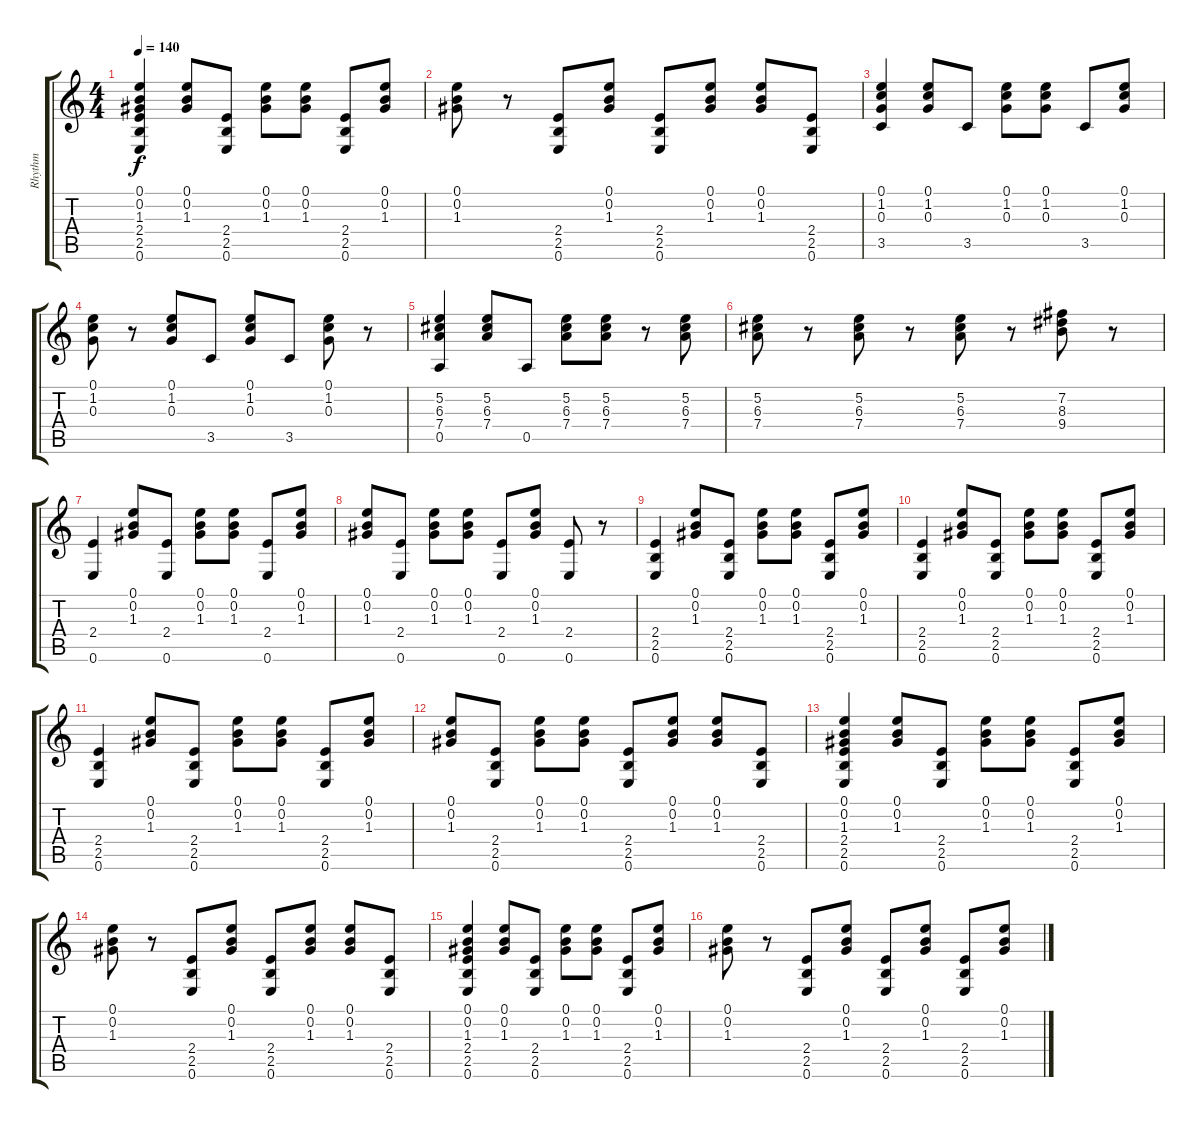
\track ("Rhythm" "Rhythm") {instrument acousticguitarsteel}
\staff {score tabs}
\tuning (E4 B3 G3 D3 A2 E2) {hide}
\ts (4 4)
\tempo 140
\clef g2
\ks c
(0.1 0.2 1.3 2.4 2.5 0.6).4{dy f} (0.1 0.2 1.3).8 (2.4 2.5 0.6).8 (0.1 0.2 1.3).8 (0.1 0.2 1.3).8 (2.4 2.5 0.6).8 (0.1 0.2 1.3).8 |
(0.1 0.2 1.3).8 r.8 (2.4 2.5 0.6).8 (0.1 0.2 1.3).8 (2.4 2.5 0.6).8 (0.1 0.2 1.3).8 (0.1 0.2 1.3).8 (2.4 2.5 0.6).8 |
(0.1 1.2 0.3 3.5).4 (0.1 1.2 0.3).8 3.5.8 (0.1 1.2 0.3).8 (0.1 1.2 0.3).8 3.5.8 (0.1 1.2 0.3).8 |
(0.1 1.2 0.3).8 r.8 (0.1 1.2 0.3).8 3.5.8 (0.1 1.2 0.3).8 3.5.8 (0.1 1.2 0.3).8 r.8 |
(5.2 6.3 7.4 0.5).4 (5.2 6.3 7.4).8 0.5.8 (5.2 6.3 7.4).8 (5.2 6.3 7.4).8 r.8 (5.2 6.3 7.4).8 |
(5.2 6.3 7.4).8 r.8 (5.2 6.3 7.4).8 r.8 (5.2 6.3 7.4).8 r.8 (7.2 8.3 9.4).8 r.8 |
(2.4 0.6).4 (0.1 0.2 1.3).8 (2.4 0.6).8 (0.1 0.2 1.3).8 (0.1 0.2 1.3).8 (2.4 0.6).8 (0.1 0.2 1.3).8 |
(0.1 0.2 1.3).8 (2.4 0.6).8 (0.1 0.2 1.3).8 (0.1 0.2 1.3).8 (2.4 0.6).8 (0.1 0.2 1.3).8 (2.4 0.6).8 r.8 |
(2.4 2.5 0.6).4 (0.1 0.2 1.3).8 (2.4 2.5 0.6).8 (0.1 0.2 1.3).8 (0.1 0.2 1.3).8 (2.4 2.5 0.6).8 (0.1 0.2 1.3).8 |
(2.4 2.5 0.6).4 (0.1 0.2 1.3).8 (2.4 2.5 0.6).8 (0.1 0.2 1.3).8 (0.1 0.2 1.3).8 (2.4 2.5 0.6).8 (0.1 0.2 1.3).8 |
(2.4 2.5 0.6).4 (0.1 0.2 1.3).8 (2.4 2.5 0.6).8 (0.1 0.2 1.3).8 (0.1 0.2 1.3).8 (2.4 2.5 0.6).8 (0.1 0.2 1.3).8 |
(0.1 0.2 1.3).8 (2.4 2.5 0.6).8 (0.1 0.2 1.3).8 (0.1 0.2 1.3).8 (2.4 2.5 0.6).8 (0.1 0.2 1.3).8 (0.1 0.2 1.3).8 (2.4 2.5 0.6).8 |
(0.1 0.2 1.3 2.4 2.5 0.6).4 (0.1 0.2 1.3).8 (2.4 2.5 0.6).8 (0.1 0.2 1.3).8 (0.1 0.2 1.3).8 (2.4 2.5 0.6).8 (0.1 0.2 1.3).8 |
(0.1 0.2 1.3).8 r.8 (2.4 2.5 0.6).8 (0.1 0.2 1.3).8 (2.4 2.5 0.6).8 (0.1 0.2 1.3).8 (0.1 0.2 1.3).8 (2.4 2.5 0.6).8 |
(0.1 0.2 1.3 2.4 2.5 0.6).4 (0.1 0.2 1.3).8 (2.4 2.5 0.6).8 (0.1 0.2 1.3).8 (0.1 0.2 1.3).8 (2.4 2.5 0.6).8 (0.1 0.2 1.3).8 |
(0.1 0.2 1.3).8 r.8 (2.4 2.5 0.6).8 (0.1 0.2 1.3).8 (2.4 2.5 0.6).8 (0.1 0.2 1.3).8 (2.4 2.5 0.6).8 (0.1 0.2 1.3).8
